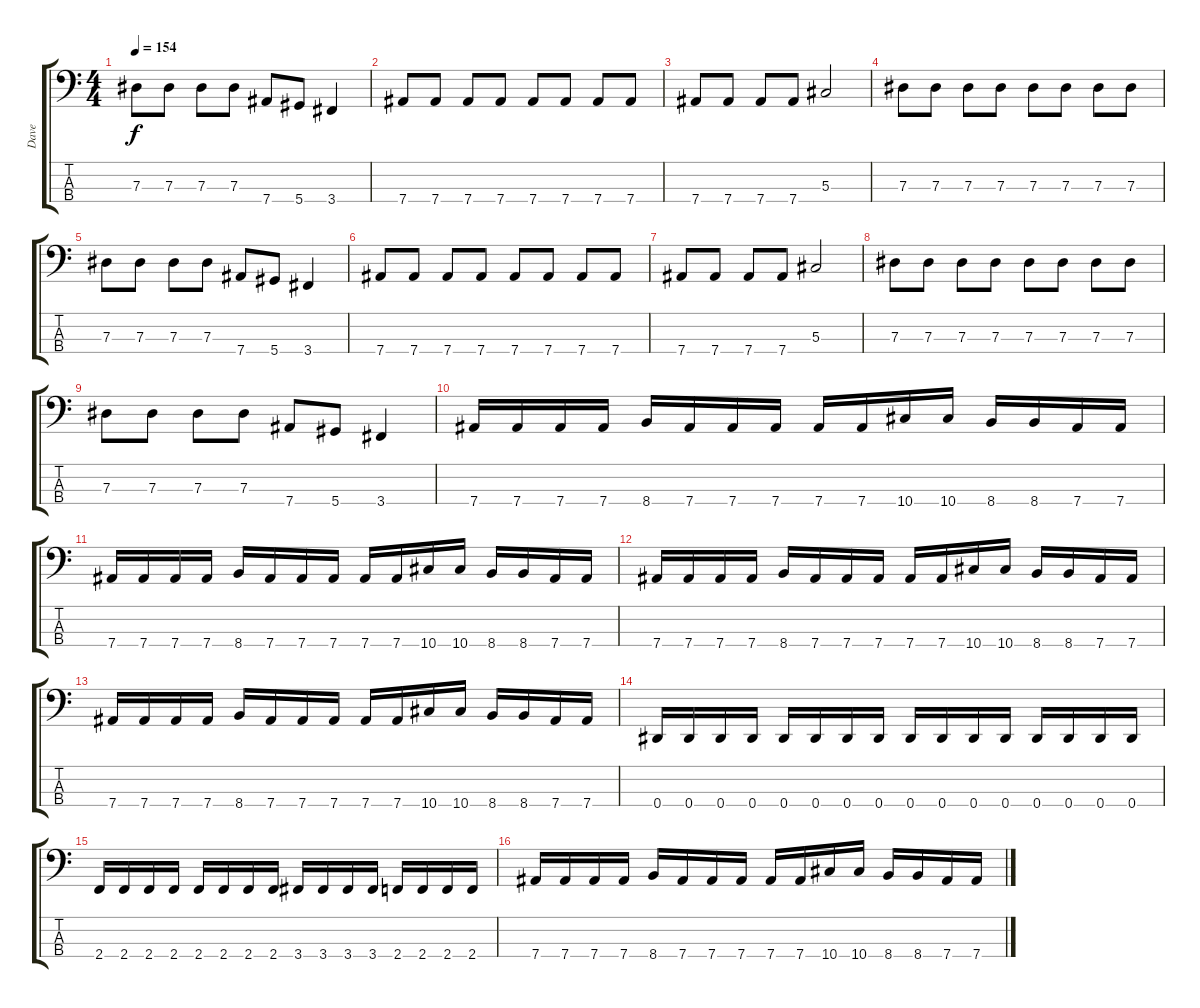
\track ("Dave" "Dave") {instrument electricbasspick}
\staff {score tabs}
\tuning (Gb2 Db2 Ab1 Eb1) {hide}
\ts (4 4)
\tempo 154
\clef f4
\ks c
7.3.8{dy f} 7.3.8 7.3.8 7.3.8 7.4.8 5.4.8 3.4.4 |
7.4.8 7.4.8 7.4.8 7.4.8 7.4.8 7.4.8 7.4.8 7.4.8 |
7.4.8 7.4.8 7.4.8 7.4.8 5.3.2 |
7.3.8 7.3.8 7.3.8 7.3.8 7.3.8 7.3.8 7.3.8 7.3.8 |
7.3.8 7.3.8 7.3.8 7.3.8 7.4.8 5.4.8 3.4.4 |
7.4.8 7.4.8 7.4.8 7.4.8 7.4.8 7.4.8 7.4.8 7.4.8 |
7.4.8 7.4.8 7.4.8 7.4.8 5.3.2 |
7.3.8 7.3.8 7.3.8 7.3.8 7.3.8 7.3.8 7.3.8 7.3.8 |
7.3.8 7.3.8 7.3.8 7.3.8 7.4.8 5.4.8 3.4.4 |
7.4.16 7.4.16 7.4.16 7.4.16 8.4.16 7.4.16 7.4.16 7.4.16 7.4.16 7.4.16 10.4.16 10.4.16 8.4.16 8.4.16 7.4.16 7.4.16 |
7.4.16 7.4.16 7.4.16 7.4.16 8.4.16 7.4.16 7.4.16 7.4.16 7.4.16 7.4.16 10.4.16 10.4.16 8.4.16 8.4.16 7.4.16 7.4.16 |
7.4.16 7.4.16 7.4.16 7.4.16 8.4.16 7.4.16 7.4.16 7.4.16 7.4.16 7.4.16 10.4.16 10.4.16 8.4.16 8.4.16 7.4.16 7.4.16 |
7.4.16 7.4.16 7.4.16 7.4.16 8.4.16 7.4.16 7.4.16 7.4.16 7.4.16 7.4.16 10.4.16 10.4.16 8.4.16 8.4.16 7.4.16 7.4.16 |
0.4.16 0.4.16 0.4.16 0.4.16 0.4.16 0.4.16 0.4.16 0.4.16 0.4.16 0.4.16 0.4.16 0.4.16 0.4.16 0.4.16 0.4.16 0.4.16 |
2.4.16 2.4.16 2.4.16 2.4.16 2.4.16 2.4.16 2.4.16 2.4.16 3.4.16 3.4.16 3.4.16 3.4.16 2.4.16 2.4.16 2.4.16 2.4.16 |
7.4.16 7.4.16 7.4.16 7.4.16 8.4.16 7.4.16 7.4.16 7.4.16 7.4.16 7.4.16 10.4.16 10.4.16 8.4.16 8.4.16 7.4.16 7.4.16
